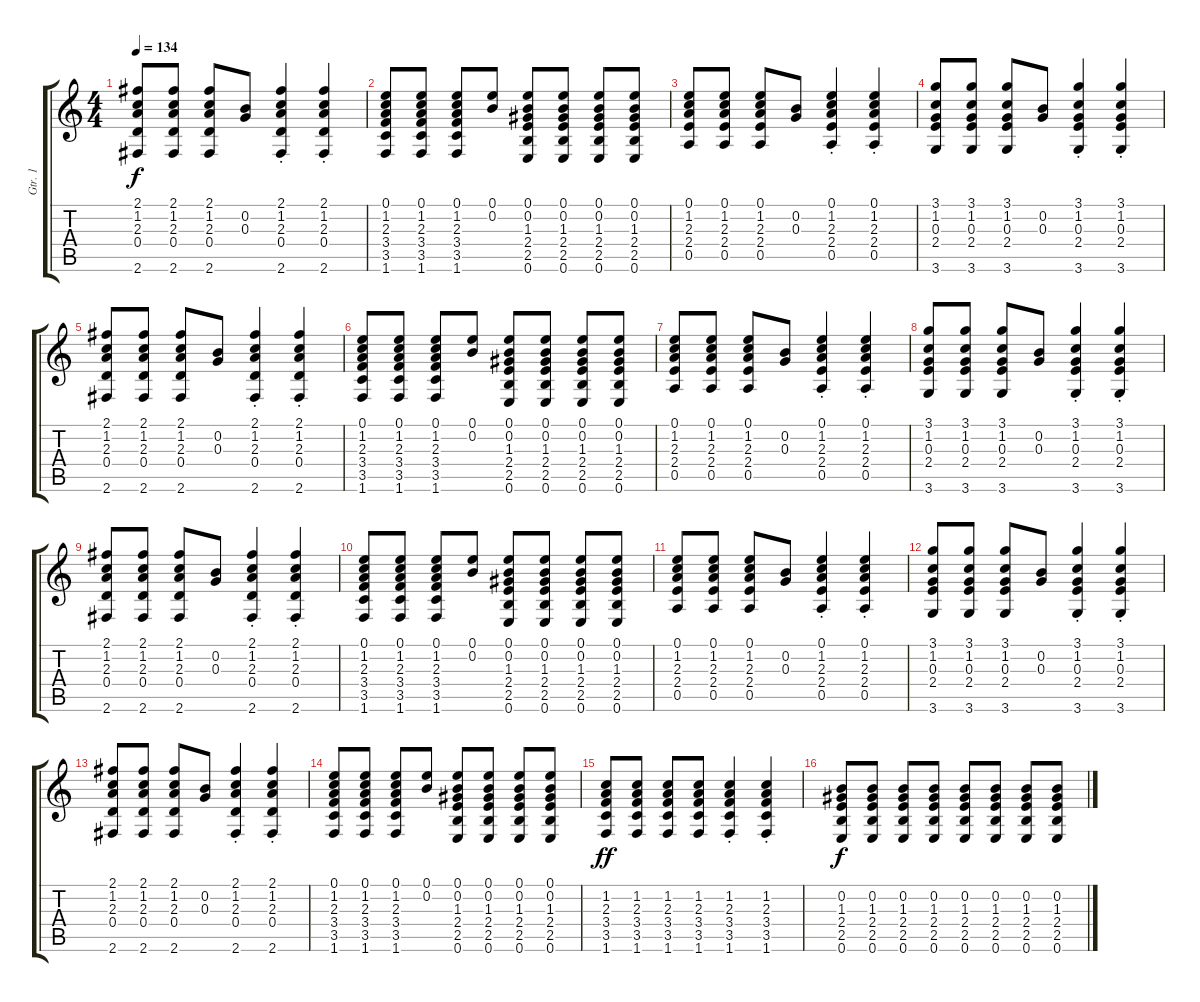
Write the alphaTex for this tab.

\track ("Gtr. 1" "Gtr. 1") {instrument acousticguitarsteel}
\staff {score tabs}
\tuning (E4 B3 G3 D3 A2 E2) {hide}
\ts (4 4)
\tempo 134
\clef g2
\ks c
(2.1 1.2 2.3 0.4 2.6).8{dy f} (2.1 1.2 2.3 0.4 2.6).8 (2.1 1.2 2.3 0.4 2.6).8 (0.2 0.3).8 (2.1{st} 1.2{st} 2.3{st} 0.4{st} 2.6{st}).4 (2.1{st} 1.2{st} 2.3{st} 0.4{st} 2.6{st}).4 |
(0.1 1.2 2.3 3.4 3.5 1.6).8 (0.1 1.2 2.3 3.4 3.5 1.6).8 (0.1 1.2 2.3 3.4 3.5 1.6).8 (0.1 0.2).8 (0.1 0.2 1.3 2.4 2.5 0.6).8 (0.1 0.2 1.3 2.4 2.5 0.6).8 (0.1 0.2 1.3 2.4 2.5 0.6).8 (0.1 0.2 1.3 2.4 2.5 0.6).8 |
(0.1 1.2 2.3 2.4 0.5).8 (0.1 1.2 2.3 2.4 0.5).8 (0.1 1.2 2.3 2.4 0.5).8 (0.2 0.3).8 (0.1{st} 1.2{st} 2.3{st} 2.4{st} 0.5{st}).4 (0.1{st} 1.2{st} 2.3{st} 2.4{st} 0.5{st}).4 |
(3.1 1.2 0.3 2.4 3.6).8 (3.1 1.2 0.3 2.4 3.6).8 (3.1 1.2 0.3 2.4 3.6).8 (0.2 0.3).8 (3.1{st} 1.2{st} 0.3{st} 2.4{st} 3.6{st}).4 (3.1{st} 1.2{st} 0.3{st} 2.4{st} 3.6{st}).4 |
(2.1 1.2 2.3 0.4 2.6).8 (2.1 1.2 2.3 0.4 2.6).8 (2.1 1.2 2.3 0.4 2.6).8 (0.2 0.3).8 (2.1{st} 1.2{st} 2.3{st} 0.4{st} 2.6{st}).4 (2.1{st} 1.2{st} 2.3{st} 0.4{st} 2.6{st}).4 |
(0.1 1.2 2.3 3.4 3.5 1.6).8 (0.1 1.2 2.3 3.4 3.5 1.6).8 (0.1 1.2 2.3 3.4 3.5 1.6).8 (0.1 0.2).8 (0.1 0.2 1.3 2.4 2.5 0.6).8 (0.1 0.2 1.3 2.4 2.5 0.6).8 (0.1 0.2 1.3 2.4 2.5 0.6).8 (0.1 0.2 1.3 2.4 2.5 0.6).8 |
(0.1 1.2 2.3 2.4 0.5).8 (0.1 1.2 2.3 2.4 0.5).8 (0.1 1.2 2.3 2.4 0.5).8 (0.2 0.3).8 (0.1{st} 1.2{st} 2.3{st} 2.4{st} 0.5{st}).4 (0.1{st} 1.2{st} 2.3{st} 2.4{st} 0.5{st}).4 |
(3.1 1.2 0.3 2.4 3.6).8 (3.1 1.2 0.3 2.4 3.6).8 (3.1 1.2 0.3 2.4 3.6).8 (0.2 0.3).8 (3.1{st} 1.2{st} 0.3{st} 2.4{st} 3.6{st}).4 (3.1{st} 1.2{st} 0.3{st} 2.4{st} 3.6{st}).4 |
(2.1 1.2 2.3 0.4 2.6).8 (2.1 1.2 2.3 0.4 2.6).8 (2.1 1.2 2.3 0.4 2.6).8 (0.2 0.3).8 (2.1{st} 1.2{st} 2.3{st} 0.4{st} 2.6{st}).4 (2.1{st} 1.2{st} 2.3{st} 0.4{st} 2.6{st}).4 |
(0.1 1.2 2.3 3.4 3.5 1.6).8 (0.1 1.2 2.3 3.4 3.5 1.6).8 (0.1 1.2 2.3 3.4 3.5 1.6).8 (0.1 0.2).8 (0.1 0.2 1.3 2.4 2.5 0.6).8 (0.1 0.2 1.3 2.4 2.5 0.6).8 (0.1 0.2 1.3 2.4 2.5 0.6).8 (0.1 0.2 1.3 2.4 2.5 0.6).8 |
(0.1 1.2 2.3 2.4 0.5).8 (0.1 1.2 2.3 2.4 0.5).8 (0.1 1.2 2.3 2.4 0.5).8 (0.2 0.3).8 (0.1{st} 1.2{st} 2.3{st} 2.4{st} 0.5{st}).4 (0.1{st} 1.2{st} 2.3{st} 2.4{st} 0.5{st}).4 |
(3.1 1.2 0.3 2.4 3.6).8 (3.1 1.2 0.3 2.4 3.6).8 (3.1 1.2 0.3 2.4 3.6).8 (0.2 0.3).8 (3.1{st} 1.2{st} 0.3{st} 2.4{st} 3.6{st}).4 (3.1{st} 1.2{st} 0.3{st} 2.4{st} 3.6{st}).4 |
(2.1 1.2 2.3 0.4 2.6).8 (2.1 1.2 2.3 0.4 2.6).8 (2.1 1.2 2.3 0.4 2.6).8 (0.2 0.3).8 (2.1{st} 1.2{st} 2.3{st} 0.4{st} 2.6{st}).4 (2.1{st} 1.2{st} 2.3{st} 0.4{st} 2.6{st}).4 |
(0.1 1.2 2.3 3.4 3.5 1.6).8 (0.1 1.2 2.3 3.4 3.5 1.6).8 (0.1 1.2 2.3 3.4 3.5 1.6).8 (0.1 0.2).8 (0.1 0.2 1.3 2.4 2.5 0.6).8 (0.1 0.2 1.3 2.4 2.5 0.6).8 (0.1 0.2 1.3 2.4 2.5 0.6).8 (0.1 0.2 1.3 2.4 2.5 0.6).8 |
(1.2 2.3 3.4 3.5 1.6).8{dy ff} (1.2 2.3 3.4 3.5 1.6).8 (1.2 2.3 3.4 3.5 1.6).8 (1.2 2.3 3.4 3.5 1.6).8 (1.2{st} 2.3{st} 3.4{st} 3.5{st} 1.6{st}).4 (1.2{st} 2.3{st} 3.4{st} 3.5{st} 1.6{st}).4 |
(0.2 1.3 2.4 2.5 0.6).8{dy f} (0.2 1.3 2.4 2.5 0.6).8 (0.2 1.3 2.4 2.5 0.6).8 (0.2 1.3 2.4 2.5 0.6).8 (0.2 1.3 2.4 2.5 0.6).8 (0.2 1.3 2.4 2.5 0.6).8 (0.2 1.3 2.4 2.5 0.6).8 (0.2 1.3 2.4 2.5 0.6).8
